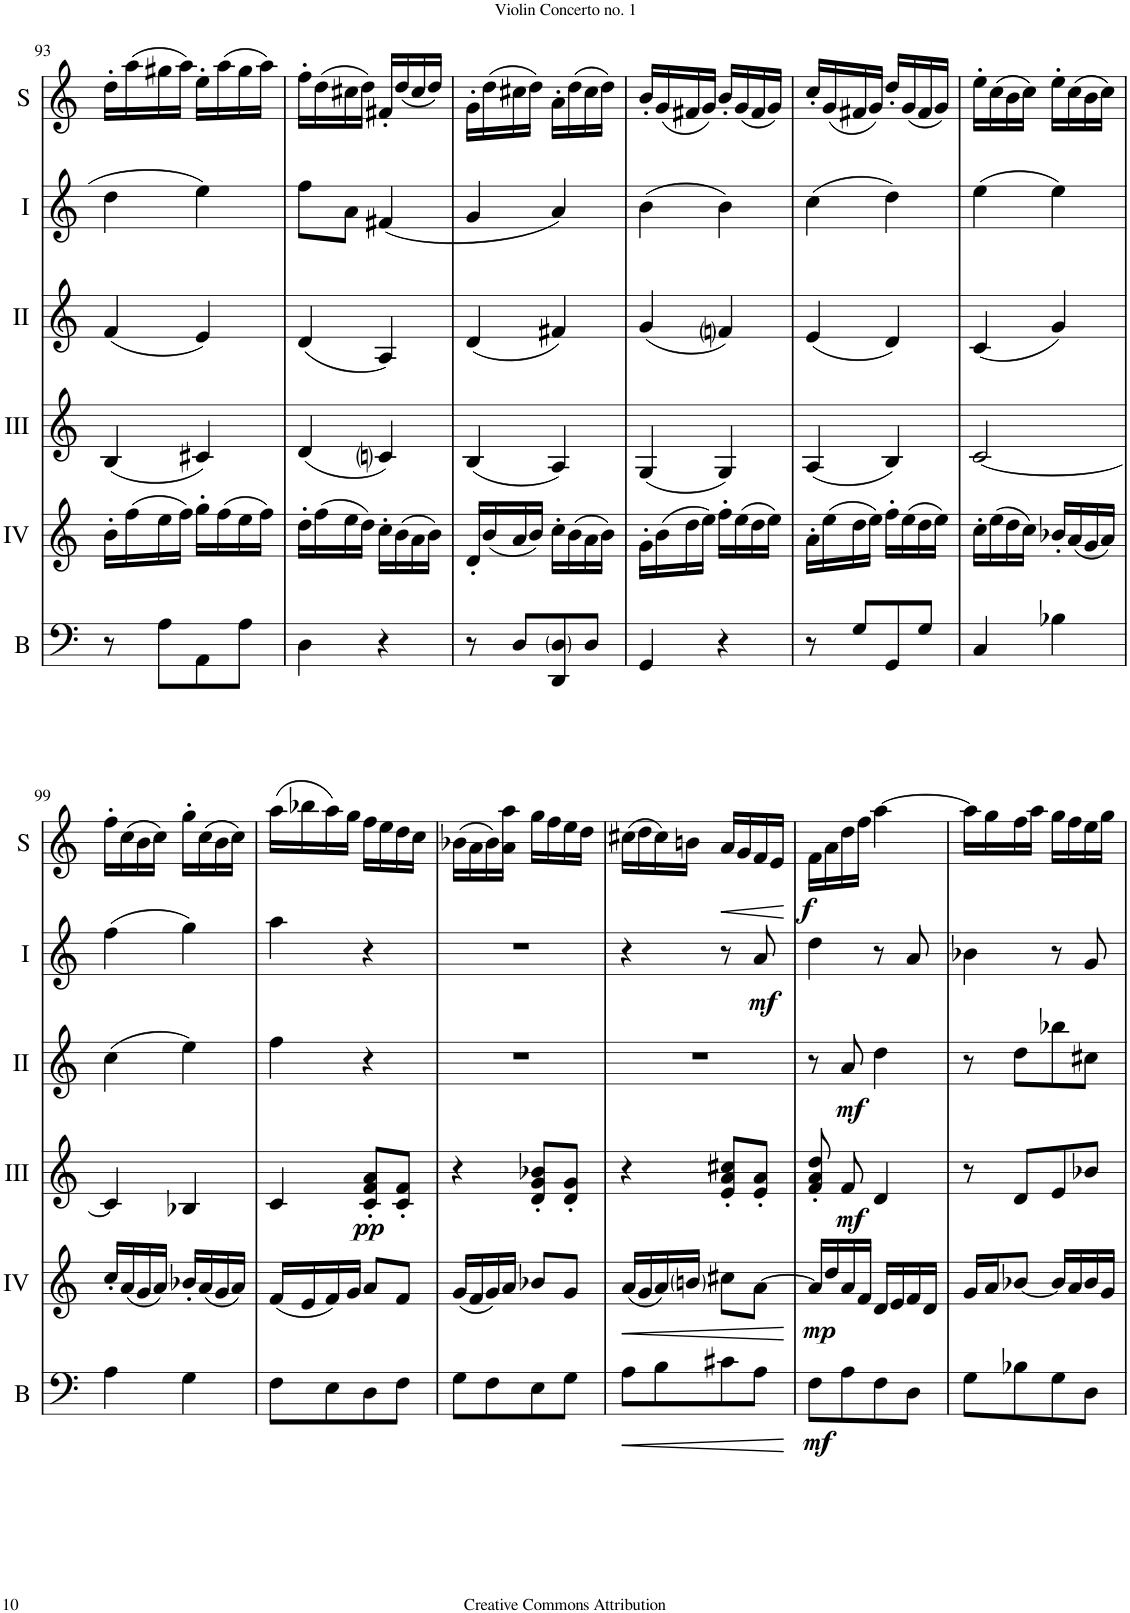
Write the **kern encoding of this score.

**kern	**dynam	**kern	**dynam	**kern	**dynam	**kern	**dynam	**kern	**dynam	**kern	**dynam
*part6	*part6	*part5	*part5	*part4	*part4	*part3	*part3	*part2	*part2	*part1	*part1
*staff6	*staff6	*staff5	*staff5	*staff4	*staff4	*staff3	*staff3	*staff2	*staff2	*staff1	*staff1
*I"Bass	*	*I"Acc. 4	*	*I"Acc. 3	*	*I"Acc. 2	*	*I"Acc. 1	*	*I"Solo	*
*I'B	*	*	*	*	*	*	*	*	*	*I'S	*
!!LO:PB:g=z
*clefF4	*	*clefG2	*	*clefG2	*	*clefG2	*	*clefG2	*	*clefG2	*
*Trd7c12	*	*Trd7c12	*	*	*	*	*	*	*	*	*
*k[]	*	*k[]	*	*k[]	*	*k[]	*	*k[]	*	*k[]	*
*M2/4	*	*M2/4	*	*M2/4	*	*M2/4	*	*M2/4	*	*M2/4	*
=93	=93	=93	=93	=93	=93	=93	=93	=93	=93	=93	=93
8r	.	16b'\LL	.	(4B/	.	(4f/	.	4dd\	.	16dd'\LL	.
.	.	(16ff\	.	.	.	.	.	.	.	(16aa\	.
8A\L	.	16ee\	.	.	.	.	.	.	.	16gg#X\	.
.	.	16ff\JJ)	.	.	.	.	.	.	.	16aa\JJ)	.
8AA\	.	16gg'\LL	.	4c#X/)	.	4e/)	.	4ee\	.	16ee'\LL	.
.	.	(16ff\	.	.	.	.	.	.	.	(16aa\	.
8A\J	.	16ee\	.	.	.	.	.	.	.	16gg#\	.
.	.	16ff\JJ)	.	.	.	.	.	.	.	16aa\JJ)	.
=94	=94	=94	=94	=94	=94	=94	=94	=94	=94	=94	=94
4D\	.	16dd'\LL	.	(4d/	.	(4d/	.	8ff\L	.	16ff'\LL	.
.	.	(16ff\	.	.	.	.	.	.	.	(16dd\	.
.	.	16ee\	.	.	.	.	.	8a\J	.	16cc#X\	.
.	.	16dd\JJ)	.	.	.	.	.	.	.	16dd\JJ)	.
4r	.	16cc'\LL	.	4cni/)	.	4A/)	.	(4f#X/	.	16f#X'/LL	.
.	.	(16b\	.	.	.	.	.	.	.	(16dd/	.
.	.	16a\	.	.	.	.	.	.	.	16cc#/	.
.	.	16b\JJ)	.	.	.	.	.	.	.	16dd/JJ)	.
=95	=95	=95	=95	=95	=95	=95	=95	=95	=95	=95	=95
8r	.	16d'/LL	.	(4B/	.	(4d/	.	4g/	.	16g'\LL	.
.	.	(16b/	.	.	.	.	.	.	.	(16dd\	.
8D/L	.	16a/	.	.	.	.	.	.	.	16cc#X\	.
.	.	16b/JJ)	.	.	.	.	.	.	.	16dd\JJ)	.
8DD/ 8D/	.	16cc'\LL	.	4A/)	.	4f#X/)	.	4a/)	.	16a'\LL	.
.	.	(16b\	.	.	.	.	.	.	.	(16dd\	.
8D/J	.	16a\	.	.	.	.	.	.	.	16cc#\	.
.	.	16b\JJ)	.	.	.	.	.	.	.	16dd\JJ)	.
=96	=96	=96	=96	=96	=96	=96	=96	=96	=96	=96	=96
4GG/	.	16g'\LL	.	(4G/	.	(4g/	.	(4b\	.	16b'/LL	.
.	.	(16b\	.	.	.	.	.	.	.	(16g/	.
.	.	16dd\	.	.	.	.	.	.	.	16f#X/	.
.	.	16ee\JJ)	.	.	.	.	.	.	.	16g/JJ)	.
4r	.	16ff'\LL	.	4G/)	.	4fni/)	.	4b\)	.	16b'/LL	.
.	.	(16ee\	.	.	.	.	.	.	.	(16g/	.
.	.	16dd\	.	.	.	.	.	.	.	16f#/	.
.	.	16ee\JJ)	.	.	.	.	.	.	.	16g/JJ)	.
=97	=97	=97	=97	=97	=97	=97	=97	=97	=97	=97	=97
8r	.	16a'\LL	.	(4A/	.	(4e/	.	(4cc\	.	16cc'/LL	.
.	.	(16ee\	.	.	.	.	.	.	.	(16g/	.
8G/L	.	16dd\	.	.	.	.	.	.	.	16f#X/	.
.	.	16ee\JJ)	.	.	.	.	.	.	.	16g/JJ)	.
8GG/	.	16ff'\LL	.	4B/)	.	4d/)	.	4dd\)	.	16dd'/LL	.
.	.	(16ee\	.	.	.	.	.	.	.	(16g/	.
8G/J	.	16dd\	.	.	.	.	.	.	.	16f#/	.
.	.	16ee\JJ)	.	.	.	.	.	.	.	16g/JJ)	.
=98	=98	=98	=98	=98	=98	=98	=98	=98	=98	=98	=98
4C/	.	16cc'\LL	.	[2c/	.	(4c/	.	(4ee\	.	16ee'\LL	.
.	.	(16ee\	.	.	.	.	.	.	.	(16cc\	.
.	.	16dd\	.	.	.	.	.	.	.	16b\	.
.	.	16cc\JJ)	.	.	.	.	.	.	.	16cc\JJ)	.
4B-X\	.	16b-X'/LL	.	.	.	4g/)	.	4ee\)	.	16ee'\LL	.
.	.	(16a/	.	.	.	.	.	.	.	(16cc\	.
.	.	16g/	.	.	.	.	.	.	.	16b\	.
.	.	16a/JJ)	.	.	.	.	.	.	.	16cc\JJ)	.
!!LO:LB:g=z
=99	=99	=99	=99	=99	=99	=99	=99	=99	=99	=99	=99
4A\	.	16cc'/LL	.	4c/]	.	(4cc\	.	(4ff\	.	16ff'\LL	.
.	.	(16a/	.	.	.	.	.	.	.	(16cc\	.
.	.	16g/	.	.	.	.	.	.	.	16b\	.
.	.	16a/JJ)	.	.	.	.	.	.	.	16cc\JJ)	.
4G\	.	16b-X'/LL	.	4B-X/	.	4ee\)	.	4gg\)	.	16gg'\LL	.
.	.	(16a/	.	.	.	.	.	.	.	(16cc\	.
.	.	16g/	.	.	.	.	.	.	.	16b\	.
.	.	16a/JJ)	.	.	.	.	.	.	.	16cc\JJ)	.
=100	=100	=100	=100	=100	=100	=100	=100	=100	=100	=100	=100
8F\L	.	(16f/LL	.	4c/	.	4ff\	.	4aa\	.	(16aa\LL	.
.	.	16e/	.	.	.	.	.	.	.	16bb-X\	.
8E\	.	16f/)	.	.	.	.	.	.	.	16aa\)	.
.	.	16g/JJ	.	.	.	.	.	.	.	16gg\JJ	.
!	!	!	!	!	!LO:DY:b	!	!	!	!	!	!
8D\	.	8a/L	.	8c/' 8f/' 8a/'L	pp	4r	.	4r	.	16ff\LL	.
.	.	.	.	.	.	.	.	.	.	16ee\	.
8F\J	.	8f/J	.	8c/' 8f/'J	.	.	.	.	.	16dd\	.
.	.	.	.	.	.	.	.	.	.	16cc\JJ	.
=101	=101	=101	=101	=101	=101	=101	=101	=101	=101	=101	=101
8G\L	.	(16g/LL	.	4r	.	2r	.	2r	.	(16b-X\LL	.
.	.	16f/	.	.	.	.	.	.	.	16a\	.
8F\	.	16g/)	.	.	.	.	.	.	.	16b-\)	.
.	.	16a/JJ	.	.	.	.	.	.	.	16a\ 16aa\JJ	.
8E\	.	8b-X/L	.	8d/' 8g/' 8b-X/'L	.	.	.	.	.	16gg\LL	.
.	.	.	.	.	.	.	.	.	.	16ff\	.
8G\J	.	8g/J	.	8d/' 8g/'J	.	.	.	.	.	16ee\	.
.	.	.	.	.	.	.	.	.	.	16dd\JJ	.
=102	=102	=102	=102	=102	=102	=102	=102	=102	=102	=102	=102
!	!LO:HP:b	!	!LO:HP:b	!	!	!	!	!	!	!	!
8A\L	<	(16a/LL	<	4r	.	2r	.	4r	.	(16cc#X\LL	.
.	.	16g/	.	.	.	.	.	.	.	16dd\	.
8B\	.	16a/)	.	.	.	.	.	.	.	16cc#\)	.
.	.	16bn/JJ	.	.	.	.	.	.	.	16bn\JJ	.
!	!	!	!	!	!	!	!	!	!	!	!LO:HP:b
8c#X\	.	8cc#X\L	.	8e/' 8a/' 8cc#X/'L	.	.	.	8r	.	16a/LL	<
.	.	.	.	.	.	.	.	.	.	16g/	.
!	!	!	!	!	!	!	!	!	!LO:DY:b	!	!
8A\J	.	[8a\J	.	8e/' 8a/'J	.	.	.	8a/	mf	16f/	.
.	.	.	.	.	.	.	.	.	.	16e/JJ	.
.	[	.	[	.	.	.	.	.	.	.	[
=103	=103	=103	=103	=103	=103	=103	=103	=103	=103	=103	=103
!	!LO:DY:b	!	!LO:DY:b	!	!	!	!	!	!	!	!LO:DY:b
8F\L	mf	16a/LL]	mp	8f/' 8a/' 8dd/'	.	8r	.	4dd\	.	16f\LL	f
.	.	16dd/	.	.	.	.	.	.	.	16a\	.
!	!	!	!	!	!LO:DY:b	!	!LO:DY:b	!	!	!	!
8A\	.	16a/	.	8f/	mf	8a/	mf	.	.	16dd\	.
.	.	16f/JJ	.	.	.	.	.	.	.	16ff\JJ	.
8F\	.	16d/LL	.	4d/	.	4dd\	.	8r	.	[4aa\	.
.	.	16e/	.	.	.	.	.	.	.	.	.
8D\J	.	16f/	.	.	.	.	.	8a/	.	.	.
.	.	16d/JJ	.	.	.	.	.	.	.	.	.
=104	=104	=104	=104	=104	=104	=104	=104	=104	=104	=104	=104
8G\L	.	16g/LL	.	8r	.	8r	.	4b-X\	.	16aa\LL]	.
.	.	16a/J	.	.	.	.	.	.	.	16gg\	.
8B-X\	.	[8b-X/J	.	8d/L	.	8dd\L	.	.	.	16ff\	.
.	.	.	.	.	.	.	.	.	.	16aa\JJ	.
8G\	.	16b-/LL]	.	8e/	.	8bb-X\	.	8r	.	16gg\LL	.
.	.	16a/	.	.	.	.	.	.	.	16ff\	.
8D\J	.	16b-/	.	8b-X/J	.	8cc#X\J	.	8g/	.	16ee\	.
.	.	16g/JJ	.	.	.	.	.	.	.	16gg\JJ	.
=	=	=	=	=	=	=	=	=	=	=	=
*-	*-	*-	*-	*-	*-	*-	*-	*-	*-	*-	*-
